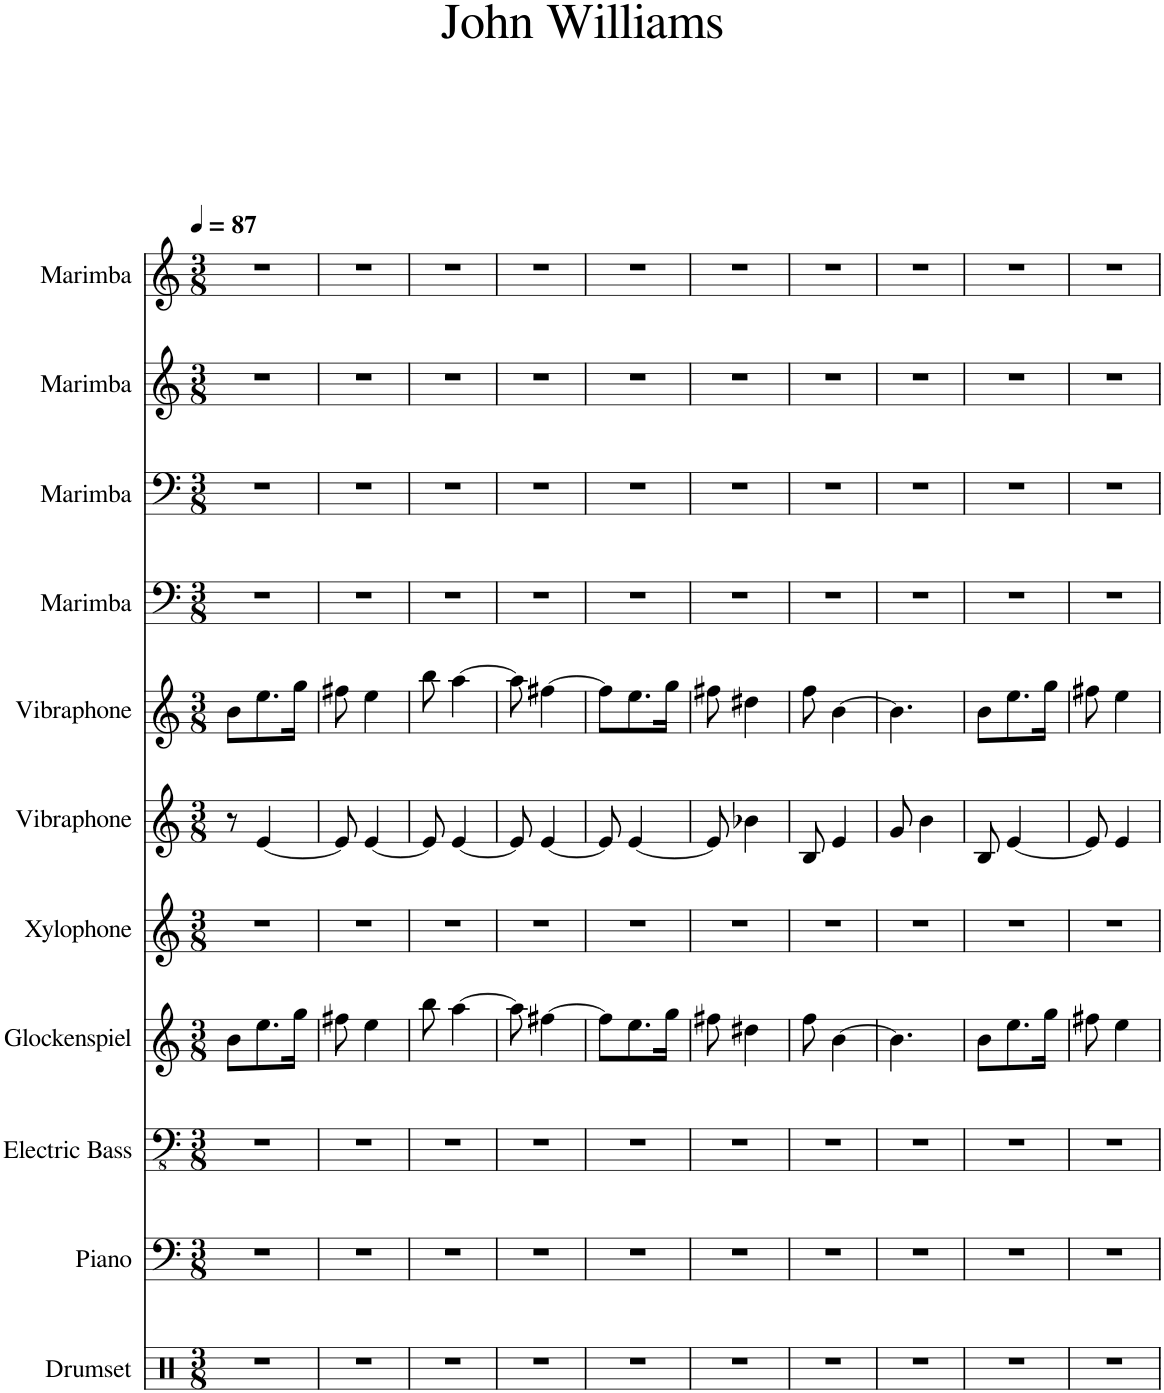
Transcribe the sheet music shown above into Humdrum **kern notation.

**kern	**kern	**kern	**kern	**kern	**kern	**kern	**kern	**kern	**kern	**kern
*part11	*part10	*part9	*part8	*part7	*part6	*part5	*part4	*part3	*part2	*part1
*staff11	*staff10	*staff9	*staff8	*staff7	*staff6	*staff5	*staff4	*staff3	*staff2	*staff1
*I"Drumset	*I"Piano	*I"Electric Bass	*I"Glockenspiel	*I"Xylophone	*I"Vibraphone	*I"Vibraphone	*I"Marimba	*I"Marimba	*I"Marimba	*I"Marimba
*I'Drs.	*I'Pno.	*I'El. B.	*I'Glk.	*I'Xyl.	*I'Vib.	*I'Vib.	*I'Mrm.	*I'Mrm.	*I'Mrm.	*I'Mrm.
*clefX	*clefF4	*clefFv4	*clefG2	*clefG2	*clefG2	*clefG2	*clefF4	*clefF4	*clefG2	*clefG2
*	*	*	*Trd-14c-24	*Trd-7c-12	*	*	*	*	*	*
*k[]	*k[]	*k[]	*k[]	*k[]	*k[]	*k[]	*k[]	*k[]	*k[]	*k[]
*M3/8	*M3/8	*M3/8	*M3/8	*M3/8	*M3/8	*M3/8	*M3/8	*M3/8	*M3/8	*M3/8
*MM87	*MM87	*MM87	*MM87	*MM87	*MM87	*MM87	*MM87	*MM87	*MM87	*MM87
=1	=1	=1	=1	=1	=1	=1	=1	=1	=1	=1
4.r	4.r	4.r	8b\L	4.r	8r	8b\L	4.r	4.r	4.r	4.r
.	.	.	8.ee\	.	[4e/	8.ee\	.	.	.	.
.	.	.	16gg\Jk	.	.	16gg\Jk	.	.	.	.
=2	=2	=2	=2	=2	=2	=2	=2	=2	=2	=2
4.r	4.r	4.r	8ff#X\	4.r	8e/]	8ff#X\	4.r	4.r	4.r	4.r
.	.	.	4ee\	.	[4e/	4ee\	.	.	.	.
=3	=3	=3	=3	=3	=3	=3	=3	=3	=3	=3
4.r	4.r	4.r	8bb\	4.r	8e/]	8bb\	4.r	4.r	4.r	4.r
.	.	.	[4aa\	.	[4e/	[4aa\	.	.	.	.
=4	=4	=4	=4	=4	=4	=4	=4	=4	=4	=4
4.r	4.r	4.r	8aa\]	4.r	8e/]	8aa\]	4.r	4.r	4.r	4.r
.	.	.	[4ff#X\	.	[4e/	[4ff#X\	.	.	.	.
=5	=5	=5	=5	=5	=5	=5	=5	=5	=5	=5
4.r	4.r	4.r	8ff#\L]	4.r	8e/]	8ff#\L]	4.r	4.r	4.r	4.r
.	.	.	8.ee\	.	[4e/	8.ee\	.	.	.	.
.	.	.	16gg\Jk	.	.	16gg\Jk	.	.	.	.
=6	=6	=6	=6	=6	=6	=6	=6	=6	=6	=6
4.r	4.r	4.r	8ff#X\	4.r	8e/]	8ff#X\	4.r	4.r	4.r	4.r
.	.	.	4dd#X\	.	4b-X\	4dd#X\	.	.	.	.
=7	=7	=7	=7	=7	=7	=7	=7	=7	=7	=7
4.r	4.r	4.r	8ff\	4.r	8B/	8ff\	4.r	4.r	4.r	4.r
.	.	.	[4b\	.	4e/	[4b\	.	.	.	.
=8	=8	=8	=8	=8	=8	=8	=8	=8	=8	=8
4.r	4.r	4.r	4.b\]	4.r	8g/	4.b\]	4.r	4.r	4.r	4.r
.	.	.	.	.	4b\	.	.	.	.	.
=9	=9	=9	=9	=9	=9	=9	=9	=9	=9	=9
4.r	4.r	4.r	8b\L	4.r	8B/	8b\L	4.r	4.r	4.r	4.r
.	.	.	8.ee\	.	[4e/	8.ee\	.	.	.	.
.	.	.	16gg\Jk	.	.	16gg\Jk	.	.	.	.
=10	=10	=10	=10	=10	=10	=10	=10	=10	=10	=10
4.r	4.r	4.r	8ff#X\	4.r	8e/]	8ff#X\	4.r	4.r	4.r	4.r
.	.	.	4ee\	.	4e/	4ee\	.	.	.	.
=	=	=	=	=	=	=	=	=	=	=
*-	*-	*-	*-	*-	*-	*-	*-	*-	*-	*-
